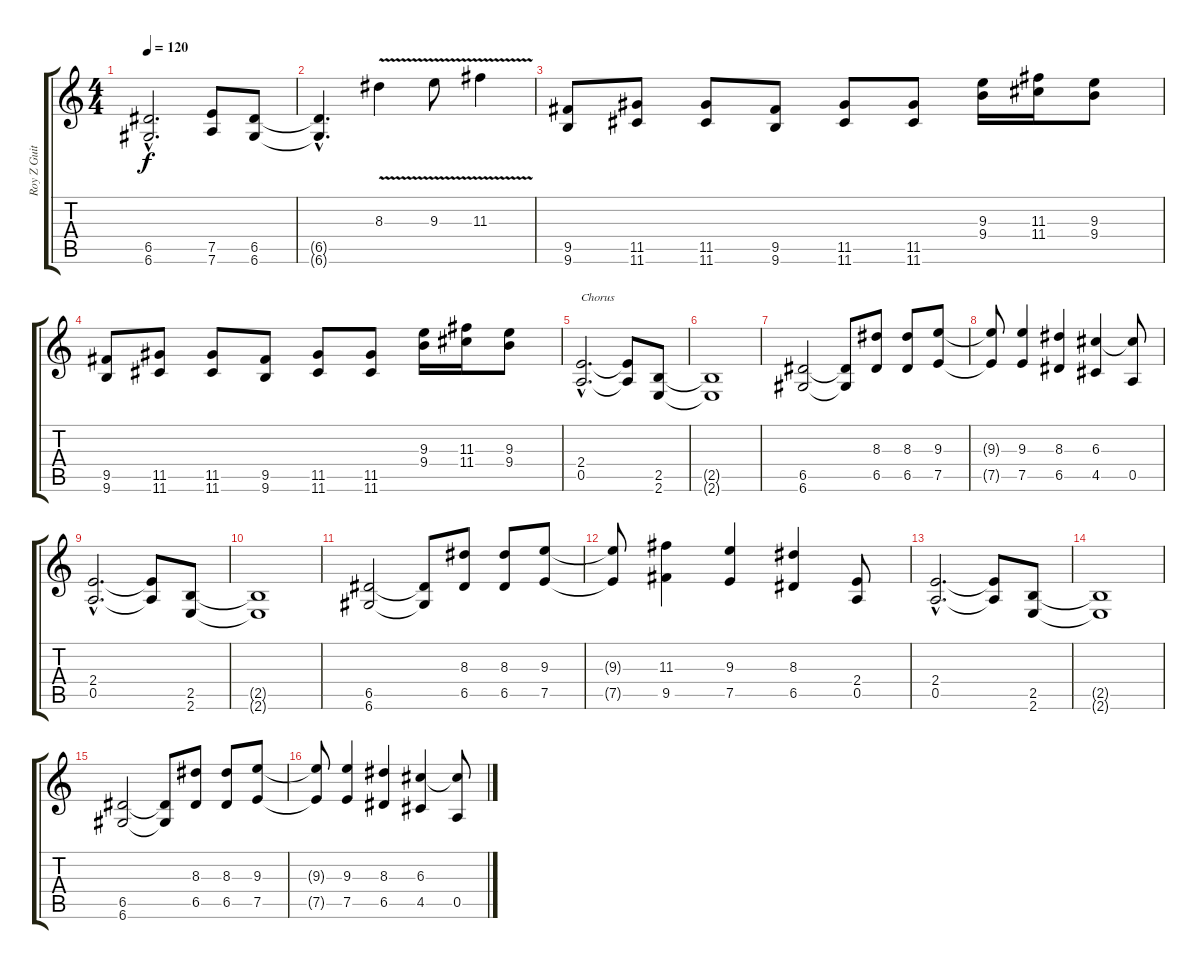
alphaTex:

\track ("Roy Z Guitar 01" "Roy Z Guit") {instrument overdrivenguitar}
\staff {score tabs}
\tuning (E4 B3 G3 D3 A2 D2) {hide}
\ts (4 4)
\tempo 120
\clef g2
\ks c
(6.5{hac} 6.6{hac}).2{d dy f} (7.5 7.6).8 (6.5 6.6).8 |
(6.5{hac t} 6.6{hac t}).4{d} 8.3{v}.4 9.3{v}.8 11.3{v}.4 |
(9.5 9.6).8 (11.5 11.6).8 (11.5 11.6).8 (9.5 9.6).8 (11.5 11.6).8 (11.5 11.6).8 (9.3 9.4).16 (11.3 11.4).16 (9.3 9.4).8 |
(9.5 9.6).8 (11.5 11.6).8 (11.5 11.6).8 (9.5 9.6).8 (11.5 11.6).8 (11.5 11.6).8 (9.3 9.4).16 (11.3 11.4).16 (9.3 9.4).8 |
(2.4{hac} 0.5{hac}).2{d txt "Chorus"} (2.4{t} 0.5{t}).8 (2.5 2.6).8 |
(2.5{t} 2.6{t}).1 |
(6.5 6.6).2 (6.5{t} 6.6{t}).8 (8.3 6.5).8 (8.3 6.5).8 (9.3 7.5).8 |
(9.3{t} 7.5{t}).8 (9.3 7.5).4 (8.3 6.5).4 (6.3 4.5).4 (6.3{t} 0.5).8 |
(2.4{hac} 0.5{hac}).2{d} (2.4{t} 0.5{t}).8 (2.5 2.6).8 |
(2.5{t} 2.6{t}).1 |
(6.5 6.6).2 (6.5{t} 6.6{t}).8 (8.3 6.5).8 (8.3 6.5).8 (9.3 7.5).8 |
(9.3{t} 7.5{t}).8 (11.3 9.5).4 (9.3 7.5).4 (8.3 6.5).4 (2.4 0.5).8 |
(2.4{hac} 0.5{hac}).2{d} (2.4{t} 0.5{t}).8 (2.5 2.6).8 |
(2.5{t} 2.6{t}).1 |
(6.5 6.6).2 (6.5{t} 6.6{t}).8 (8.3 6.5).8 (8.3 6.5).8 (9.3 7.5).8 |
(9.3{t} 7.5{t}).8 (9.3 7.5).4 (8.3 6.5).4 (6.3 4.5).4 (6.3{t} 0.5).8
